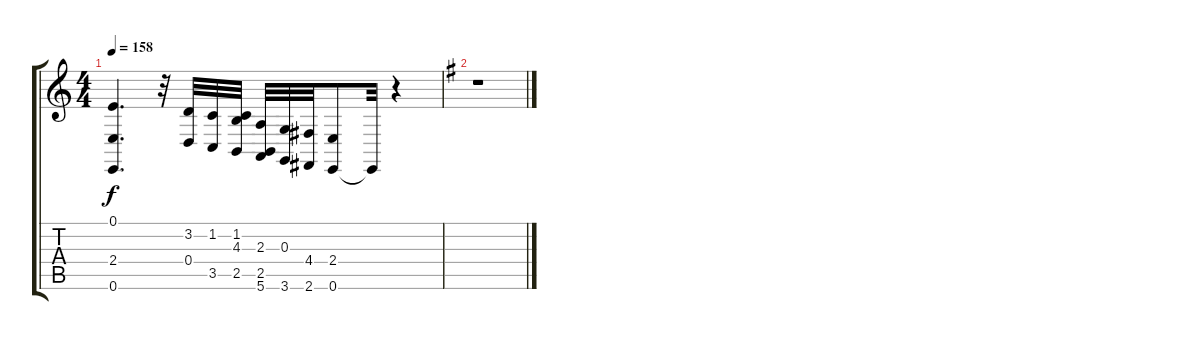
\track "" {instrument acousticgrandpiano}
\staff {score tabs}
\tuning (E4 B3 G3 D3 A2 E2) {hide}
\ts (4 4)
\tempo 158
\clef g2
\ks c
(0.1{t} 2.4{t} 0.6{t}).4{d dy f} r.32 (3.2 0.4).32 (1.2 3.5).32 (1.2 4.3 2.5).32 (2.3 2.5 5.6).32 (0.3 3.6).32 (4.4 2.6).32 (2.4 0.6).8 0.6{t}.32 r.4 |
\ks g
r.1{txt ""}
